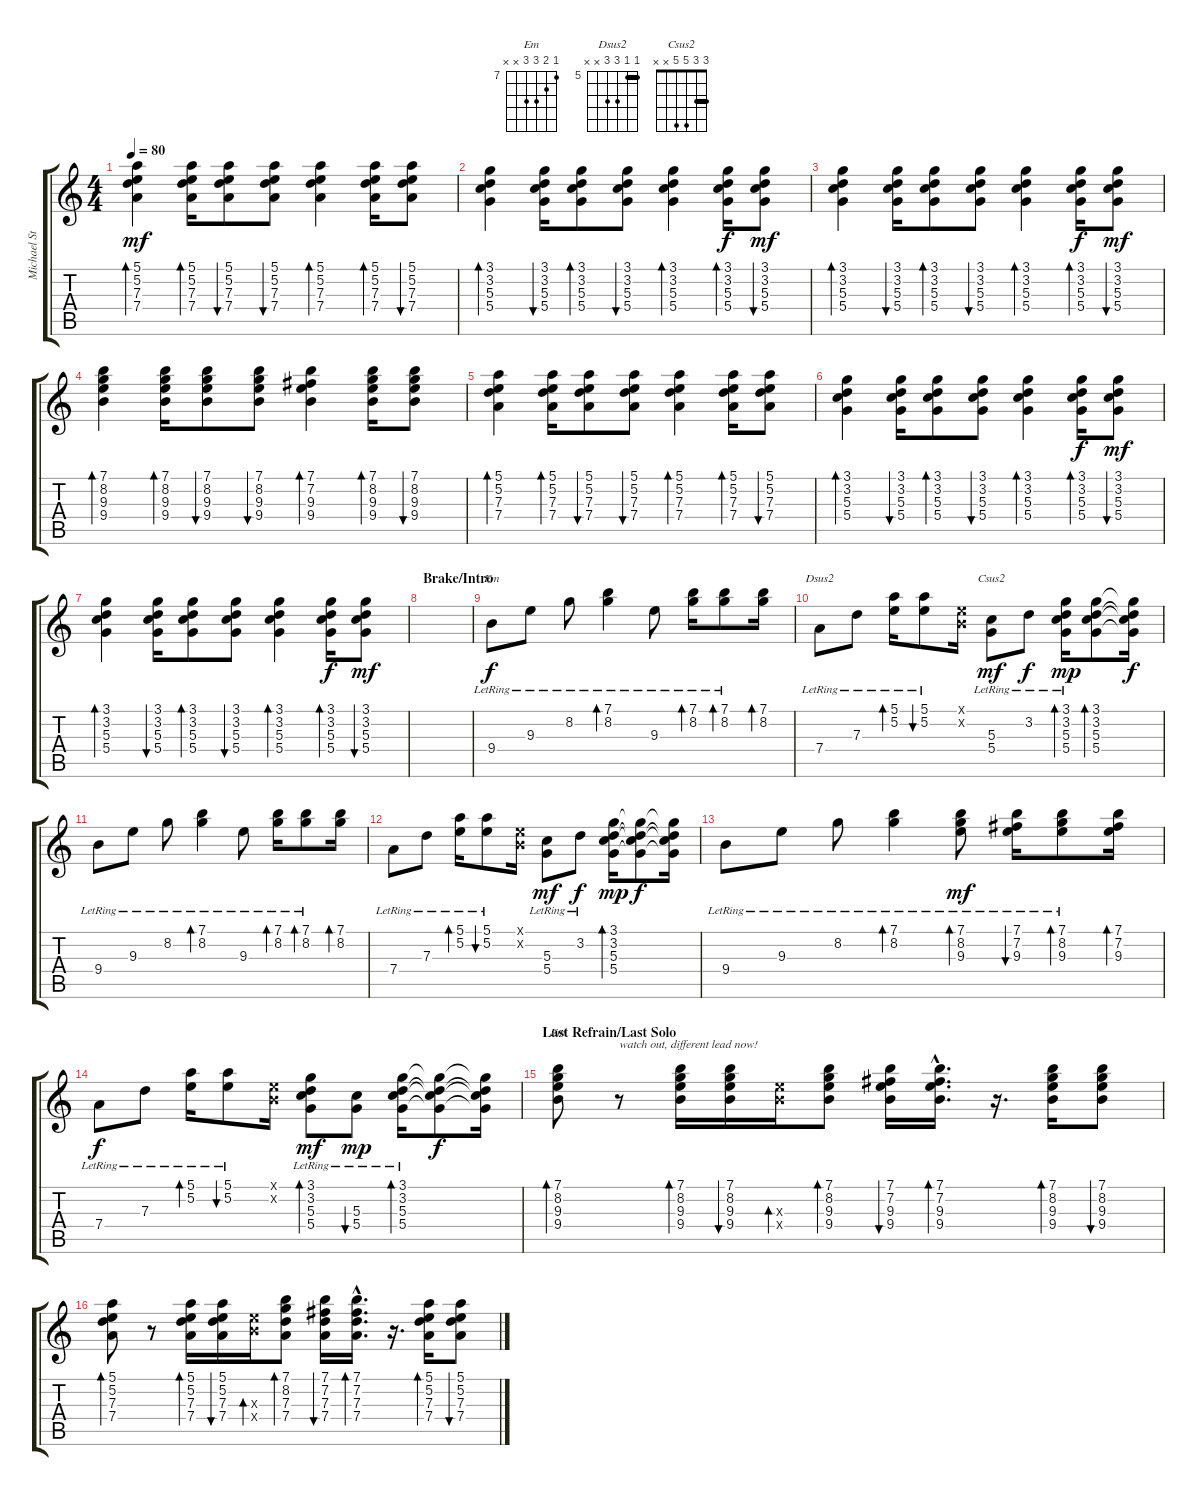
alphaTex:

\track ("Michael Stapel" "Michael St") {instrument acousticguitarsteel}
\staff {score tabs}
\tuning (E4 B3 G3 D3 A2 E2) {hide}
\chord ("Em" 7 8 9 9 7 x) {firstfret 7 barre 7}
\chord ("Dsus2" 5 5 7 7 x x) {firstfret 5 barre 5}
\chord ("Csus2" 3 3 5 5 x x) {barre 3}
\chord ("Em" 7 8 9 9 x x) {firstfret 7}
\ts (4 4)
\tempo 80
\clef g2
\ks c
(5.1 5.2 7.3 7.4).4{bd 60 dy mf} (5.1 5.2 7.3 7.4).16{bd 30} (5.1 5.2 7.3 7.4).8{bu 30} (5.1 5.2 7.3 7.4).8{bu 30} (5.1 5.2 7.3 7.4).4{bd 30} (5.1 5.2 7.3 7.4).16{bd 30} (5.1 5.2 7.3 7.4).8{bu 30} |
(3.1 3.2 5.3 5.4).4{bd 60} (3.1 3.2 5.3 5.4).16{bu 30} (3.1 3.2 5.3 5.4).8{bd 30} (3.1 3.2 5.3 5.4).8{bu 30} (3.1 3.2 5.3 5.4).4{bd 30} (3.1 3.2 5.3 5.4).16{bd 30 dy f} (3.1 3.2 5.3 5.4).8{bu 30 dy mf} |
(3.1 3.2 5.3 5.4).4{bd 60} (3.1 3.2 5.3 5.4).16{bu 30} (3.1 3.2 5.3 5.4).8{bd 30} (3.1 3.2 5.3 5.4).8{bu 30} (3.1 3.2 5.3 5.4).4{bd 30} (3.1 3.2 5.3 5.4).16{bd 30 dy f} (3.1 3.2 5.3 5.4).8{bu 30 dy mf} |
(7.1 8.2 9.3 9.4).4{bd 60} (7.1 8.2 9.3 9.4).16{bd 30} (7.1 8.2 9.3 9.4).8{bu 30} (7.1 8.2 9.3 9.4).8{bu 30} (7.1 7.2 9.3 9.4).4{bd 30} (7.1 8.2 9.3 9.4).16{bd 30} (7.1 8.2 9.3 9.4).8{bu 30} |
(5.1 5.2 7.3 7.4).4{bd 60} (5.1 5.2 7.3 7.4).16{bd 30} (5.1 5.2 7.3 7.4).8{bu 30} (5.1 5.2 7.3 7.4).8{bu 30} (5.1 5.2 7.3 7.4).4{bd 30} (5.1 5.2 7.3 7.4).16{bd 30} (5.1 5.2 7.3 7.4).8{bu 30} |
(3.1 3.2 5.3 5.4).4{bd 60} (3.1 3.2 5.3 5.4).16{bu 30} (3.1 3.2 5.3 5.4).8{bd 30} (3.1 3.2 5.3 5.4).8{bu 30} (3.1 3.2 5.3 5.4).4{bd 30} (3.1 3.2 5.3 5.4).16{bd 30 dy f} (3.1 3.2 5.3 5.4).8{bu 30 dy mf} |
(3.1 3.2 5.3 5.4).4{bd 60} (3.1 3.2 5.3 5.4).16{bu 30} (3.1 3.2 5.3 5.4).8{bd 30} (3.1 3.2 5.3 5.4).8{bu 30} (3.1 3.2 5.3 5.4).4{bd 30} (3.1 3.2 5.3 5.4).16{bd 30 dy f} (3.1 3.2 5.3 5.4).8{bu 30 dy mf} |
\section ("" "Brake/Intro")
|
9.4{lr}.8{ch "Em" dy f volume 11} 9.3{lr}.8 8.2{lr}.8 (7.1{lr} 8.2{lr}).4{bd 60} 9.3{lr}.8 (7.1{lr} 8.2{lr}).16{bd 60} (7.1{lr} 8.2{lr}).8{bd 60} (7.1 8.2).16{bd 60} |
7.4{lr}.8{ch "Dsus2"} 7.3{lr}.8 (5.1{lr} 5.2{lr}).16{bd 60} (5.1{lr} 5.2{lr}).8{bu 60} (0.1{x} 0.2{x}).16 (5.3{lr} 5.4{lr}).8{ch "Csus2" dy mf} 3.2{lr}.8{dy f} (3.1{lr} 3.2{lr} 5.3{lr} 5.4{lr}).16{bd 60 dy mp} (3.1 3.2 5.3 5.4).8{bd 60} (3.1{t} 3.2{t} 5.3{t} 5.4{t}).16{dy f} |
9.4{lr}.8 9.3{lr}.8 8.2{lr}.8 (7.1{lr} 8.2{lr}).4{bd 60} 9.3{lr}.8 (7.1{lr} 8.2{lr}).16{bd 60} (7.1{lr} 8.2{lr}).8{bd 60} (7.1 8.2).16{bd 60} |
7.4{lr}.8 7.3{lr}.8 (5.1{lr} 5.2{lr}).16{bd 60} (5.1{lr} 5.2{lr}).8{bu 60} (0.1{x} 0.2{x}).16 (5.3{lr} 5.4{lr}).8{dy mf} 3.2{lr}.8{dy f} (3.1 3.2 5.3 5.4).16{bd 60 dy mp} (3.1{t} 3.2{t} 5.3{t} 5.4{t}).8{dy f} (3.1{t} 3.2{t} 5.3{t} 5.4{t}).16 |
9.4{lr}.8 9.3{lr}.8 8.2{lr}.8 (7.1{lr} 8.2{lr}).4{bd 60} (7.1{lr} 8.2{lr} 9.3{lr}).8{bd 60 dy mf} (7.1{lr} 7.2{lr} 9.3{lr}).16{bu 60} (7.1{lr} 8.2{lr} 9.3{lr}).8{bd 60} (7.1 7.2 9.3).16{bd 60} |
7.4{lr}.8{dy f} 7.3{lr}.8 (5.1{lr} 5.2{lr}).16{bd 60} (5.1{lr} 5.2{lr}).8{bu 60} (0.1{x} 0.2{x}).16 (3.1{lr} 3.2{lr} 5.3{lr} 5.4{lr}).8{bd 60 dy mf} (5.3{lr} 5.4{lr}).8{bu 60 dy mp} (3.1{lr} 3.2{lr} 5.3{lr} 5.4{lr}).16{bd 60} (3.1{t} 3.2{t} 5.3{t} 5.4{t}).8{dy f} (3.1{t} 3.2{t} 5.3{t} 5.4{t}).16 |
\section ("" "Last Refrain/Last Solo")
(7.1 8.2 9.3 9.4).8{bd 30 ch "Em" volume 13} r.8{txt "watch out, different lead now!"} (7.1 8.2 9.3 9.4).16{bd 30} (7.1 8.2 9.3 9.4).16{bu 30} (9.3{x} 9.4{x}).16{bd 30} (7.1 8.2 9.3 9.4).8{bd 30} (7.1 7.2 9.3 9.4).16{bu 30} (7.1{hac} 7.2{hac} 9.3{hac} 9.4{hac}).16{d bd 30} r.16{d} (7.1 8.2 9.3 9.4).16{bd 30} (7.1 8.2 9.3 9.4).8{bu 30} |
(5.1 5.2 7.3 7.4).8{bd 30} r.8 (5.1 5.2 7.3 7.4).16{bd 30} (5.1 5.2 7.3 7.4).16{bu 30} (9.3{x} 9.4{x}).16{bd 30} (7.1 8.2 7.3 7.4).8{bd 30} (7.1 7.2 7.3 7.4).16{bu 30} (7.1{hac} 7.2{hac} 7.3{hac} 7.4{hac}).16{d bd 30} r.16{d} (5.1 5.2 7.3 7.4).16{bd 30} (5.1 5.2 7.3 7.4).8{bu 30}
